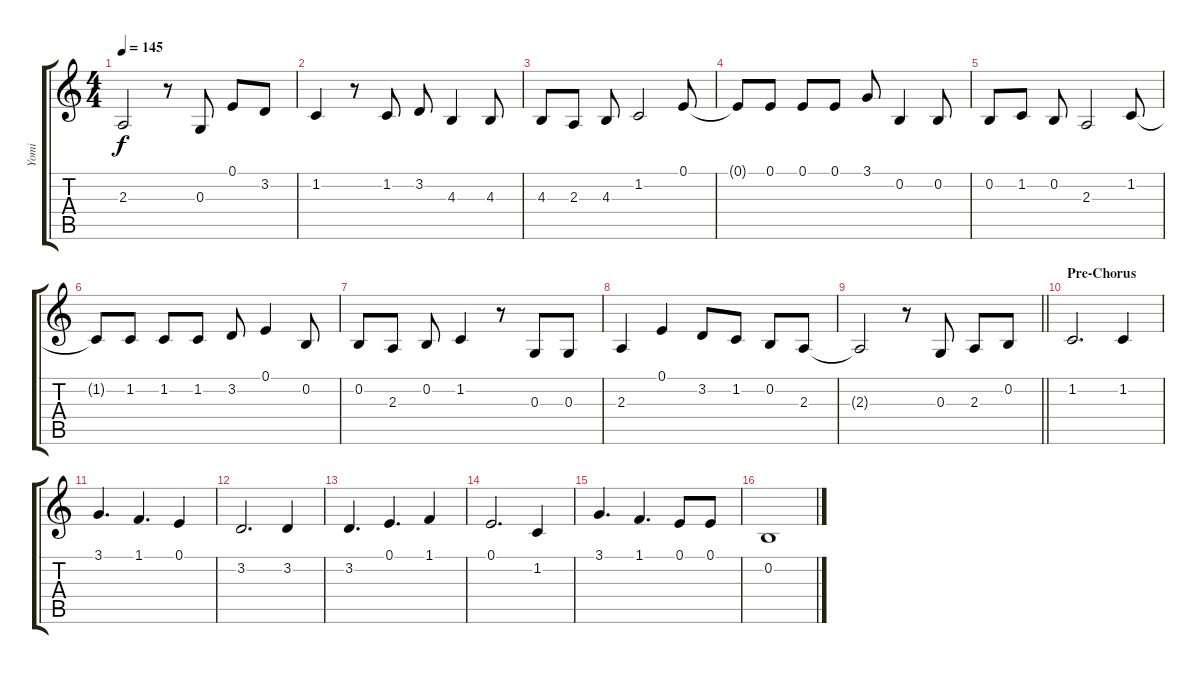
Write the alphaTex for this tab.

\track ("Yomi" "Yomi") {instrument tenorsax}
\staff {score tabs}
\tuning (E4 B3 G3 D3 A2 E2) {hide}
\ts (4 4)
\tempo 145
\clef g2
\ks c
2.3{t}.2{dy f} r.8 0.3.8 0.1.8 3.2.8 |
1.2.4 r.8 1.2.8 3.2.8 4.3.4 4.3.8 |
4.3.8 2.3.8 4.3.8 1.2.2 0.1.8 |
0.1{t}.8 0.1.8 0.1.8 0.1.8 3.1.8 0.2.4 0.2.8 |
0.2.8 1.2.8 0.2.8 2.3.2 1.2.8 |
1.2{t}.8 1.2.8 1.2.8 1.2.8 3.2.8 0.1.4 0.2.8 |
0.2.8 2.3.8 0.2.8 1.2.4 r.8 0.3.8 0.3.8 |
2.3.4 0.1.4 3.2.8 1.2.8 0.2.8 2.3.8 |
\barLineRight lightlight
2.3{t}.2 r.8 0.3.8 2.3.8 0.2.8 |
\section ("" "Pre-Chorus")
1.2.2{d} 1.2.4 |
3.1.4{d} 1.1.4{d} 0.1.4 |
3.2.2{d} 3.2.4 |
3.2.4{d} 0.1.4{d} 1.1.4 |
0.1.2{d} 1.2.4 |
3.1.4{d} 1.1.4{d} 0.1.8 0.1.8 |
0.2.1
